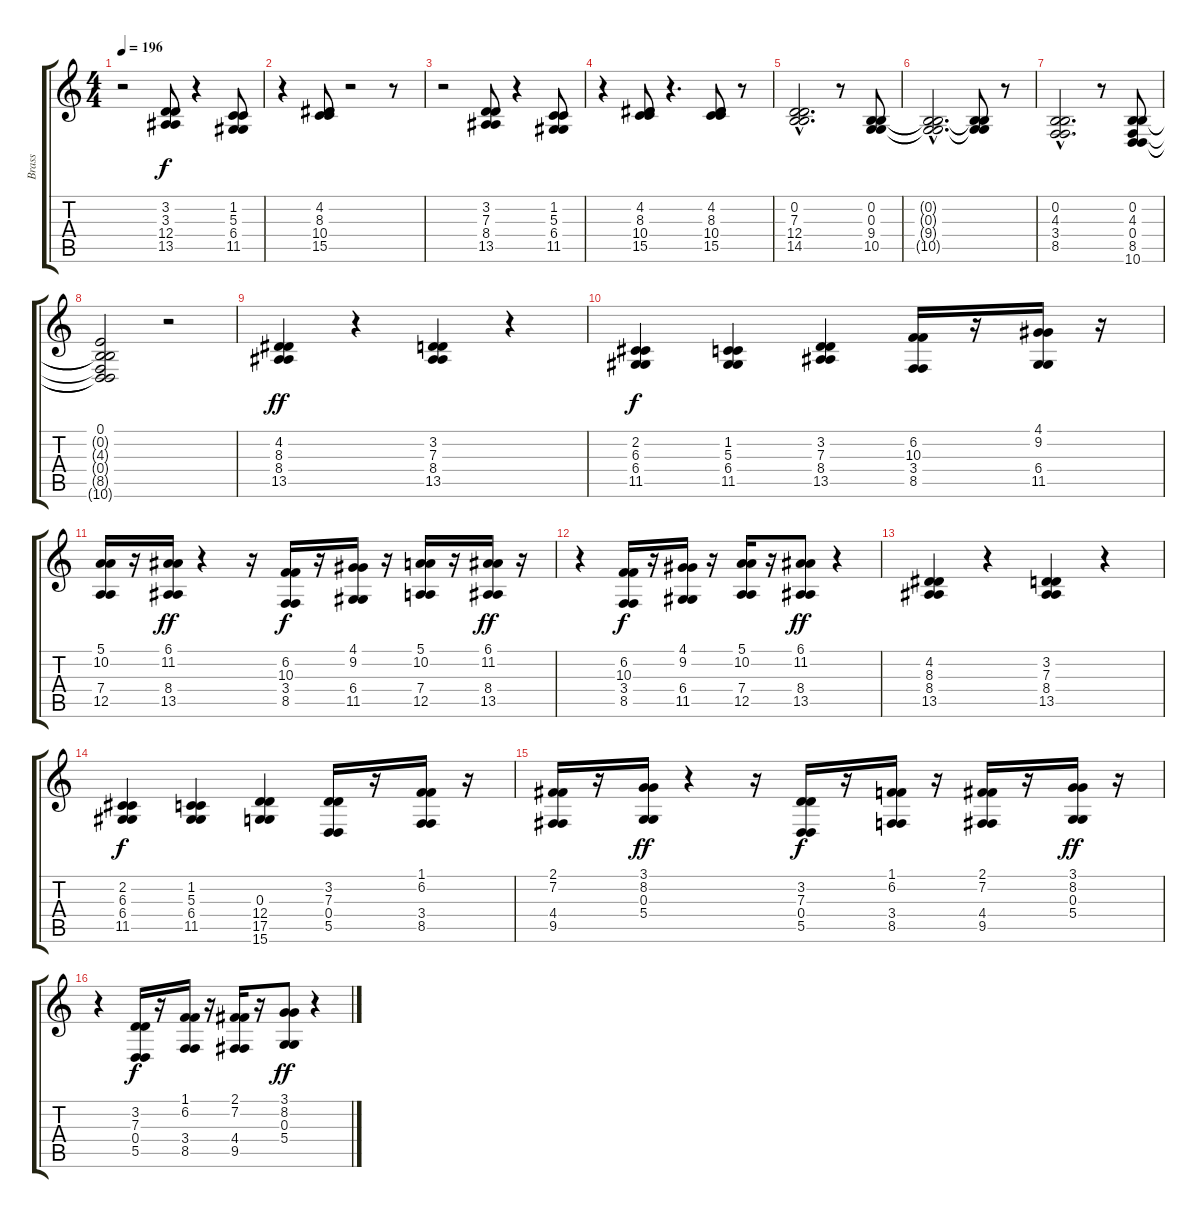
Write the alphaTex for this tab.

\track ("Brass" "Brass") {instrument brasssection}
\staff {score tabs}
\tuning (E4 B3 G3 D3 A2 E2) {hide}
\ts (4 4)
\tempo 196
\clef g2
\ks c
r.2{dy f} (3.2 3.3 12.4 13.5).8 r.4 (1.2 5.3 6.4 11.5).8 |
r.4 (4.2 8.3 10.4 15.5).8 r.2 r.8 |
r.2 (3.2 7.3 8.4 13.5).8 r.4 (1.2 5.3 6.4 11.5).8 |
r.4 (4.2 8.3 10.4 15.5).8 r.4{d} (4.2 8.3 10.4 15.5).8 r.8 |
(0.2{hac} 7.3{hac} 12.4{hac} 14.5{hac}).2{d} r.8 (0.2 0.3 9.4 10.5).8 |
(0.2{hac t} 0.3{hac t} 9.4{hac t} 10.5{hac t}).2{d} (0.2{t} 0.3{t} 9.4{t} 10.5{t}).8 r.8 |
(0.2{hac} 4.3{hac} 3.4{hac} 8.5{hac}).2{d} r.8 (0.2 4.3 0.4 8.5 10.6).8 |
(0.1 0.2{t} 4.3{t} 0.4{t} 8.5{t} 10.6{t}).2 r.2 |
(4.2 8.3 8.4 13.5).4{dy ff} r.4 (3.2 7.3 8.4 13.5).4 r.4 |
(2.2 6.3 6.4 11.5).4{dy f} (1.2 5.3 6.4 11.5).4 (3.2 7.3 8.4 13.5).4 (6.2 10.3 3.4 8.5).16 r.16 (4.1 9.2 6.4 11.5).16 r.16 |
(5.1 10.2 7.4 12.5).16 r.16 (6.1 11.2 8.4 13.5).16{dy ff} r.4 r.16 (6.2 10.3 3.4 8.5).16{dy f} r.16 (4.1 9.2 6.4 11.5).16 r.16 (5.1 10.2 7.4 12.5).16 r.16 (6.1 11.2 8.4 13.5).16{dy ff} r.16 |
r.4 (6.2 10.3 3.4 8.5).16{dy f} r.16 (4.1 9.2 6.4 11.5).16 r.16 (5.1 10.2 7.4 12.5).16 r.16 (6.1 11.2 8.4 13.5).8{dy ff} r.4 |
(4.2 8.3 8.4 13.5).4 r.4 (3.2 7.3 8.4 13.5).4 r.4 |
(2.2 6.3 6.4 11.5).4{dy f} (1.2 5.3 6.4 11.5).4 (0.3 12.4 17.5 15.6).4 (3.2 7.3 0.4 5.5).16 r.16 (1.1 6.2 3.4 8.5).16 r.16 |
(2.1 7.2 4.4 9.5).16 r.16 (3.1 8.2 0.3 5.4).16{dy ff} r.4 r.16 (3.2 7.3 0.4 5.5).16{dy f} r.16 (1.1 6.2 3.4 8.5).16 r.16 (2.1 7.2 4.4 9.5).16 r.16 (3.1 8.2 0.3 5.4).16{dy ff} r.16 |
r.4 (3.2 7.3 0.4 5.5).16{dy f} r.16 (1.1 6.2 3.4 8.5).16 r.16 (2.1 7.2 4.4 9.5).16 r.16 (3.1 8.2 0.3 5.4).8{dy ff} r.4
